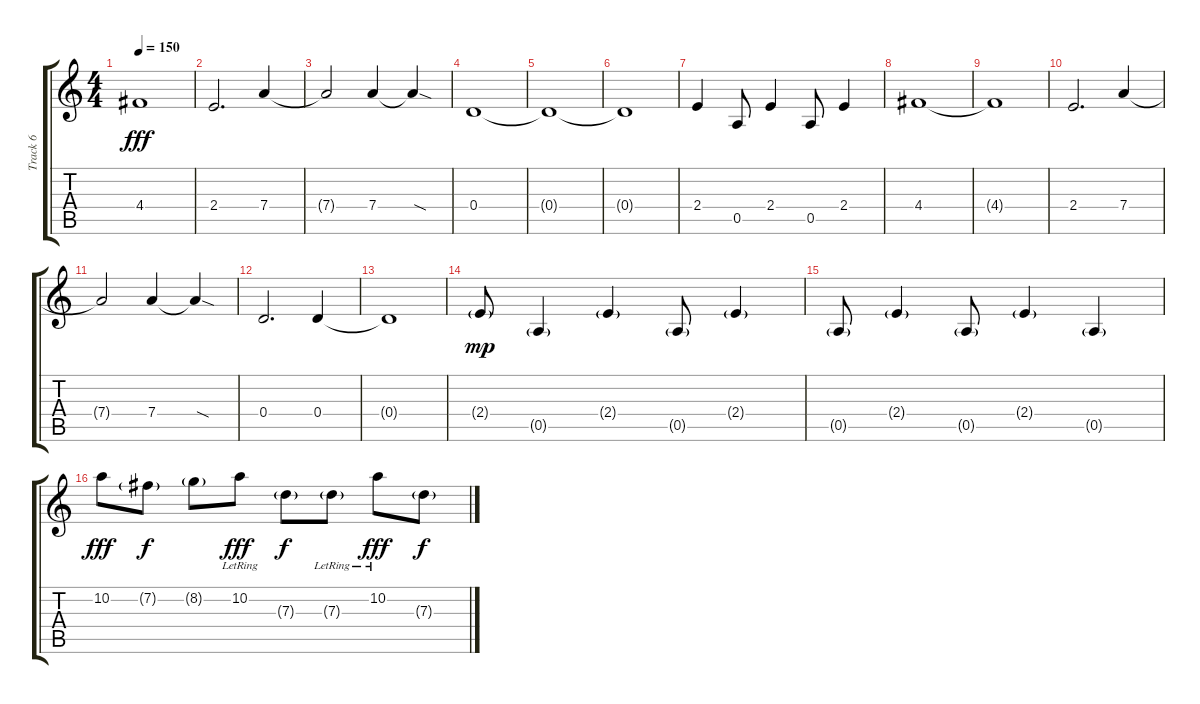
\track ("Track 6" "Track 6") {instrument electricguitarjazz}
\staff {score tabs}
\tuning (E4 B3 G3 D3 A2 E2) {hide}
\ts (4 4)
\tempo 150
\clef g2
\ks c
4.4{t}.1{dy fff} |
2.4.2{d} 7.4.4 |
7.4{t}.2 7.4.4 7.4{sod t}.4 |
0.4.1 |
0.4{t}.1 |
0.4{t}.1 |
2.4.4 0.5.8 2.4.4 0.5.8 2.4.4 |
4.4.1 |
4.4{t}.1 |
2.4.2{d} 7.4.4 |
7.4{t}.2 7.4.4 7.4{sod t}.4 |
0.4.2{d} 0.4.4 |
0.4{t}.1 |
2.4{g}.8{dy mp} 0.5{g}.4 2.4{g}.4 0.5{g}.8 2.4{g}.4 |
0.5{g}.8 2.4{g}.4 0.5{g}.8 2.4{g}.4 0.5{g}.4 |
10.2.8{dy fff instrument electricguitarjazz} 7.2{g}.8{dy f} 8.2{g}.8 10.2{lr}.8{dy fff} 7.3{g}.8{dy f} 7.3{g lr}.8 10.2{lr}.8{dy fff} 7.3{g}.8{dy f}
